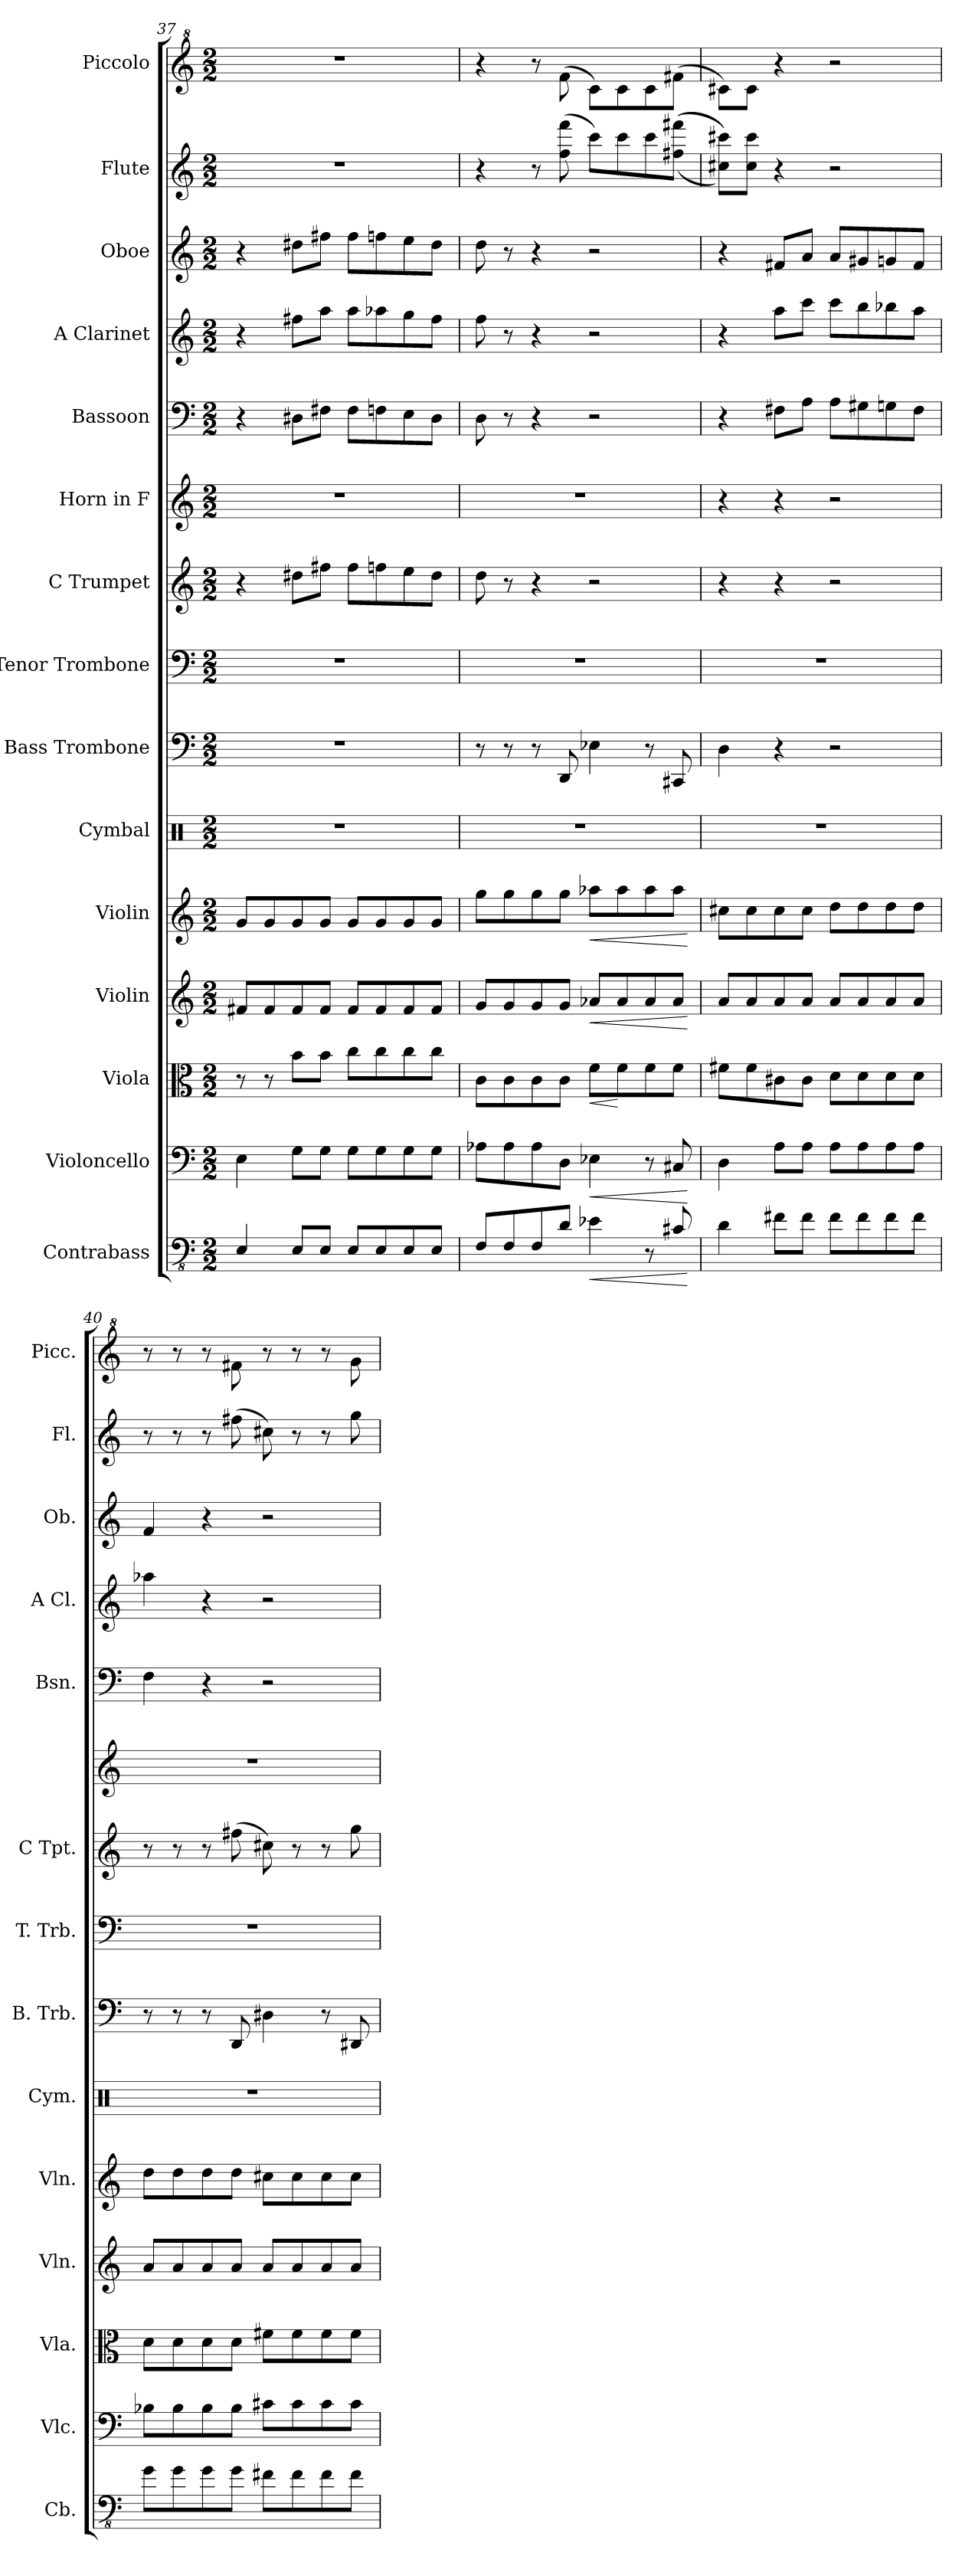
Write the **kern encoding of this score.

**kern	**dynam	**kern	**dynam	**kern	**dynam	**kern	**dynam	**kern	**dynam	**kern	**kern	**kern	**kern	**kern	**kern	**kern	**kern	**kern	**kern
*part15	*part15	*part14	*part14	*part13	*part13	*part12	*part12	*part11	*part11	*part10	*part9	*part8	*part7	*part6	*part5	*part4	*part3	*part2	*part1
*staff15	*staff15	*staff14	*staff14	*staff13	*staff13	*staff12	*staff12	*staff11	*staff11	*staff10	*staff9	*staff8	*staff7	*staff6	*staff5	*staff4	*staff3	*staff2	*staff1
*I"Contrabass	*	*I"Violoncello	*	*I"Viola	*	*I"Violin	*	*I"Violin	*	*I"Cymbal	*I"Bass Trombone	*I"Tenor Trombone	*I"C Trumpet	*I"Horn in F	*I"Bassoon	*I"A Clarinet	*I"Oboe	*I"Flute	*I"Piccolo
*I'Cb.	*	*I'Vlc.	*	*I'Vla.	*	*I'Vln.	*	*I'Vln.	*	*I'Cym.	*I'B. Trb.	*I'T. Trb.	*I'C Tpt.	*	*I'Bsn.	*I'A Cl.	*I'Ob.	*I'Fl.	*I'Picc.
*clefFv4	*	*clefF4	*	*clefC3	*	*clefG2	*	*clefG2	*	*clefX	*clefF4	*clefF4	*clefG2	*clefG2	*clefF4	*clefG2	*clefG2	*clefG2	*clefG^2
*ITrd7c12	*	*	*	*	*	*	*	*	*	*	*	*	*	*ITrd4c7	*	*ITrd2c3	*	*	*ITrd-7c-12
*k[]	*	*k[]	*	*k[]	*	*k[]	*	*k[]	*	*k[]	*k[]	*k[]	*k[]	*k[b-]	*k[]	*k[f#c#g#]	*k[]	*k[]	*k[]
*M2/2	*	*M2/2	*	*M2/2	*	*M2/2	*	*M2/2	*	*M2/2	*M2/2	*M2/2	*M2/2	*M2/2	*M2/2	*M2/2	*M2/2	*M2/2	*M2/2
=37	=37	=37	=37	=37	=37	=37	=37	=37	=37	=37	=37	=37	=37	=37	=37	=37	=37	=37	=37
4EEE/	.	4E\	.	8r	.	8f#X/L	.	8g/L	.	1r	1r	1r	4r	1r	4r	4r	4r	1r	1r
.	.	.	.	8r	.	8f#/	.	8g/	.	.	.	.	.	.	.	.	.	.	.
8EEE/L	.	8G\L	.	8b\L	.	8f#/	.	8g/	.	.	.	.	8dd#X\L	.	8D#X\L	8dd#X\L	8dd#X\L	.	.
8EEE/J	.	8G\J	.	8b\J	.	8f#/J	.	8g/J	.	.	.	.	8ff#X\J	.	8F#X\J	8ff#\J	8ff#X\J	.	.
8EEE/L	.	8G\L	.	8cc\L	.	8f#/L	.	8g/L	.	.	.	.	8ff#\L	.	8F#\L	8ff#\L	8ff#\L	.	.
8EEE/	.	8G\	.	8cc\	.	8f#/	.	8g/	.	.	.	.	8ffn\	.	8Fn\	8ffn\	8ffn\	.	.
8EEE/	.	8G\	.	8cc\	.	8f#/	.	8g/	.	.	.	.	8ee\	.	8E\	8ee\	8ee\	.	.
8EEE/J	.	8G\J	.	8cc\J	.	8f#/J	.	8g/J	.	.	.	.	8dd#\J	.	8D#\J	8dd#\J	8dd#\J	.	.
!!LO:PB:g=z
=38	=38	=38	=38	=38	=38	=38	=38	=38	=38	=38	=38	=38	=38	=38	=38	=38	=38	=38	=38
8FFF/L	.	8A-X\L	.	8c\L	.	8g/L	.	8gg\L	.	1r	8r	1r	8dd\	1r	8D\	8dd\	8dd\	4r	4r
8FFF/	.	8A-\	.	8c\	.	8g/	.	8gg\	.	.	8r	.	8r	.	8r	8r	8r	.	.
8FFF/	.	8A-\	.	8c\	.	8g/	.	8gg\	.	.	8r	.	4r	.	4r	4r	4r	8r	8r
8DD/J	.	8D\J	.	8c\J	.	8g/J	.	8gg\J	.	.	8DD/	.	.	.	.	.	.	(8ff\ 8fff\	(8fff\
!	!LO:HP:b	!	!LO:HP:b	!	!LO:HP:b	!	!LO:HP:b	!	!LO:HP:b	!	!	!	!	!	!	!	!	!	!
4EE-X\	<	4E-X\	<	8f\L	<	8a-X/L	<	8aa-X\L	<	.	4E-X\	.	2r	.	2r	2r	2r	8ccc\L)	8ccc\L)
.	.	.	.	8f\	[	8a-/	.	8aa-\	.	.	.	.	.	.	.	.	.	8ccc\	8ccc\
8r	.	8r	.	8f\	.	8a-/	.	8aa-\	.	.	8r	.	.	.	.	.	.	8ccc\	8ccc\
8CC#X/	.	8C#X/	.	8f\J	.	8a-/J	.	8aa-\J	.	.	8CC#X/	.	.	.	.	.	.	(((8ff#X\ 8fff#X\J	(8fff#X\J
.	[	.	[	.	.	.	[	.	[	.	.	.	.	.	.	.	.	.	.
=39	=39	=39	=39	=39	=39	=39	=39	=39	=39	=39	=39	=39	=39	=39	=39	=39	=39	=39	=39
4DD\	.	4D\	.	8f#X\L	.	8a/L	.	8cc#X\L	.	1r	4D\	1r	4r	4r	4r	4r	4r	8cc#X\ 8ccc#X\L)))	8ccc#X\L)
.	.	.	.	8f#\	.	8a/	.	8cc#\	.	.	.	.	.	.	.	.	.	8cc#\ 8ccc#\J	8ccc#\J
8FF#X\L	.	8A\L	.	8c#X\	.	8a/	.	8cc#\	.	.	4r	.	4r	4r	8F#X\L	8ff#\L	8f#X/L	4r	4r
8FF#\J	.	8A\J	.	8c#\J	.	8a/J	.	8cc#\J	.	.	.	.	.	.	8A\J	8aa\J	8a/J	.	.
8FF#\L	.	8A\L	.	8d\L	.	8a/L	.	8dd\L	.	.	2r	.	2r	2r	8A\L	8aa\L	8a/L	2r	2r
8FF#\	.	8A\	.	8d\	.	8a/	.	8dd\	.	.	.	.	.	.	8G#X\	8gg#\	8g#X/	.	.
8FF#\	.	8A\	.	8d\	.	8a/	.	8dd\	.	.	.	.	.	.	8Gn\	8ggn\	8gn/	.	.
8FF#\J	.	8A\J	.	8d\J	.	8a/J	.	8dd\J	.	.	.	.	.	.	8F#\J	8ff#\J	8f#/J	.	.
=40	=40	=40	=40	=40	=40	=40	=40	=40	=40	=40	=40	=40	=40	=40	=40	=40	=40	=40	=40
8GG\L	.	8B-X\L	.	8d\L	.	8a/L	.	8dd\L	.	1r	8r	1r	8r	1r	4F\	4ffn\	4f/	8r	8r
8GG\	.	8B-\	.	8d\	.	8a/	.	8dd\	.	.	8r	.	8r	.	.	.	.	8r	8r
8GG\	.	8B-\	.	8d\	.	8a/	.	8dd\	.	.	8r	.	8r	.	4r	4r	4r	8r	8r
8GG\J	.	8B-\J	.	8d\J	.	8a/J	.	8dd\J	.	.	8DD/	.	(8ff#X\	.	.	.	.	(8ff#X\	8fff#X\
8FF#X\L	.	8c#X\L	.	8f#X\L	.	8a/L	.	8cc#X\L	.	.	4D#X\	.	8cc#X\)	.	2r	2r	2r	8cc#X\)	8r
8FF#\	.	8c#\	.	8f#\	.	8a/	.	8cc#\	.	.	.	.	8r	.	.	.	.	8r	8r
8FF#\	.	8c#\	.	8f#\	.	8a/	.	8cc#\	.	.	8r	.	8r	.	.	.	.	8r	8r
8FF#\J	.	8c#\J	.	8f#\J	.	8a/J	.	8cc#\J	.	.	8DD#X/	.	8gg\	.	.	.	.	8gg\	8ggg\
=	=	=	=	=	=	=	=	=	=	=	=	=	=	=	=	=	=	=	=
*-	*-	*-	*-	*-	*-	*-	*-	*-	*-	*-	*-	*-	*-	*-	*-	*-	*-	*-	*-
